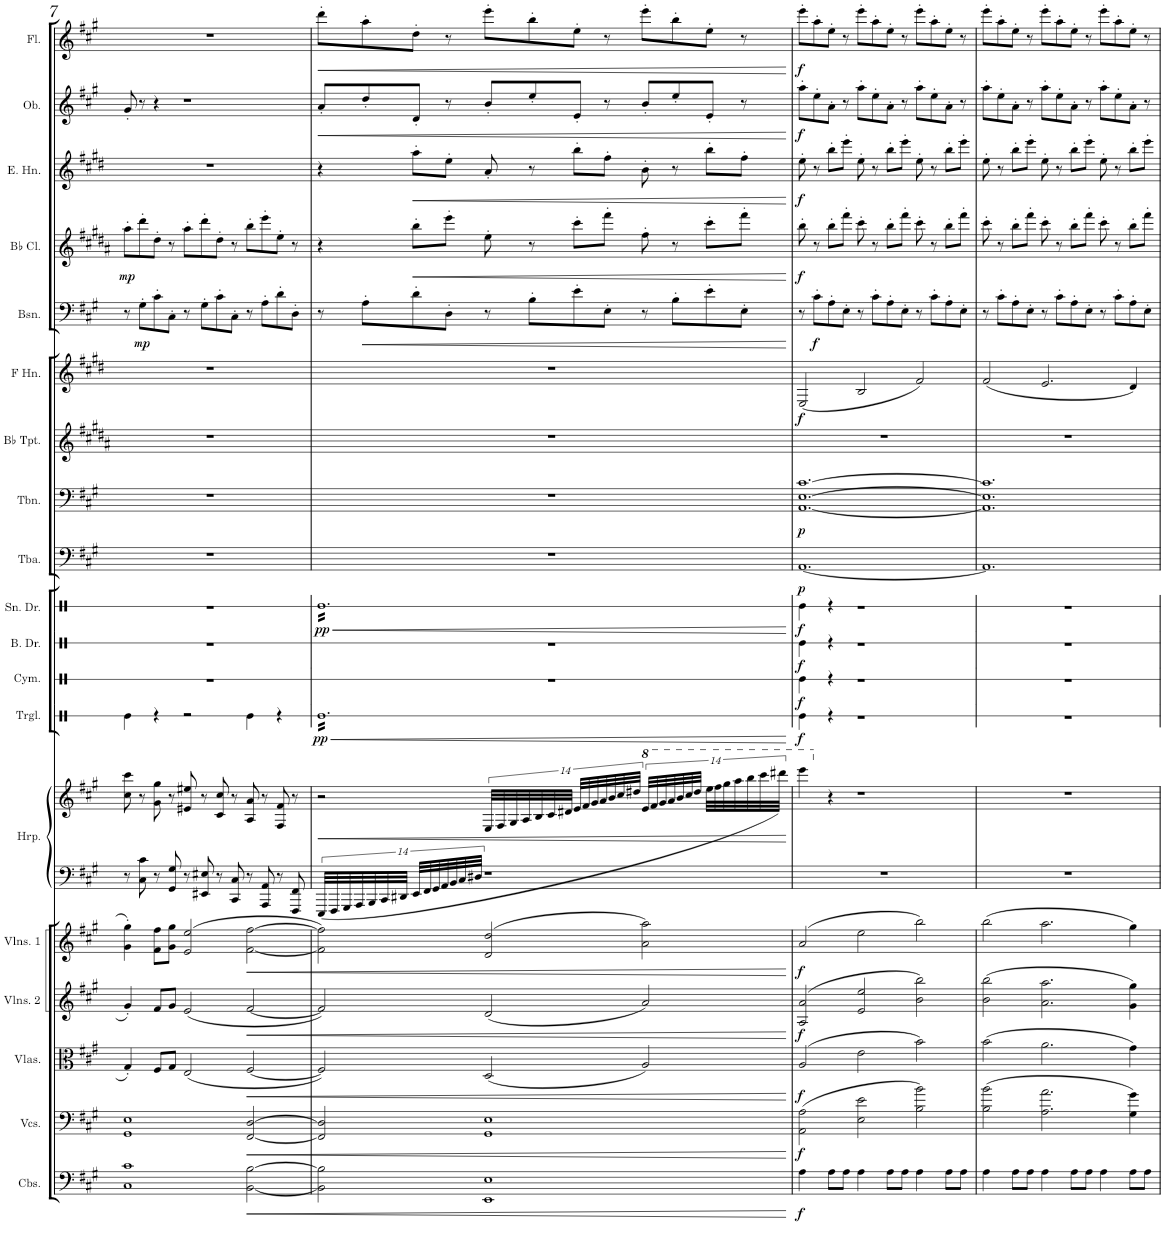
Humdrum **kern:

**kern	**dynam	**kern	**dynam	**kern	**dynam	**kern	**dynam	**kern	**dynam	**kern	**kern	**dynam	**kern	**dynam	**kern	**dynam	**kern	**dynam	**kern	**dynam	**kern	**dynam	**kern	**dynam	**kern	**kern	**dynam	**kern	**dynam	**kern	**dynam	**kern	**dynam	**kern	**dynam	**kern	**dynam
*part19	*part19	*part18	*part18	*part17	*part17	*part16	*part16	*part15	*part15	*part14	*part14	*part14	*part13	*part13	*part12	*part12	*part11	*part11	*part10	*part10	*part9	*part9	*part8	*part8	*part7	*part6	*part6	*part5	*part5	*part4	*part4	*part3	*part3	*part2	*part2	*part1	*part1
*staff20	*staff20	*staff19	*staff19	*staff18	*staff18	*staff17	*staff17	*staff16	*staff16	*staff15	*staff14	*staff14/15	*staff13	*staff13	*staff12	*staff12	*staff11	*staff11	*staff10	*staff10	*staff9	*staff9	*staff8	*staff8	*staff7	*staff6	*staff6	*staff5	*staff5	*staff4	*staff4	*staff3	*staff3	*staff2	*staff2	*staff1	*staff1
*I"Contrabasses	*	*I"Violoncellos	*	*I"Violas	*	*I"Violins 2	*	*I"Violins 1	*	*I"Harp	*	*	*I"Triangle	*	*I"Cymbal	*	*I"Bass Drum	*	*I"Snare Drum	*	*I"Tuba	*	*I"Trombone	*	*I"Bb Trumpet	*I"F Horn	*	*I"Bassoon	*	*I"Bb Clarinet	*	*I"English Horn	*	*I"Oboe	*	*I"Flute	*
*I'Cbs.	*	*I'Vcs.	*	*I'Vlas.	*	*I'Vlns. 2	*	*I'Vlns. 1	*	*I'Hrp.	*	*	*I'Trgl.	*	*I'Cym.	*	*I'B. Dr.	*	*I'Sn. Dr.	*	*I'Tba.	*	*I'Tbn.	*	*I'Bb Tpt.	*I'F Hn.	*	*I'Bsn.	*	*I'Bb Cl.	*	*I'E. Hn.	*	*I'Ob.	*	*I'Fl.	*
!!LO:PB:g=z
*clefF4	*	*clefF4	*	*clefC3	*	*clefG2	*	*clefG2	*	*clefF4	*clefG2	*	*clefX	*	*clefX	*	*clefX	*	*clefX	*	*clefF4	*	*clefF4	*	*clefG2	*clefG2	*	*clefF4	*	*clefG2	*	*clefG2	*	*clefG2	*	*clefG2	*
*Trd7c12	*	*	*	*	*	*	*	*	*	*	*	*	*	*	*	*	*	*	*	*	*	*	*	*	*Trd1c2	*Trd4c7	*	*	*	*Trd1c2	*	*Trd4c7	*	*	*	*	*
*k[f#c#g#]	*	*k[f#c#g#]	*	*k[f#c#g#]	*	*k[f#c#g#]	*	*k[f#c#g#]	*	*k[f#c#g#]	*k[f#c#g#]	*	*k[]	*	*k[]	*	*k[]	*	*k[]	*	*k[f#c#g#]	*	*k[f#c#g#]	*	*k[f#c#g#d#a#]	*k[f#c#g#d#]	*	*k[f#c#g#]	*	*k[f#c#g#d#a#]	*	*k[f#c#g#d#]	*	*k[f#c#g#]	*	*k[f#c#g#]	*
*M3/2	*	*M3/2	*	*M3/2	*	*M3/2	*	*M3/2	*	*M3/2	*M3/2	*	*M3/2	*	*M3/2	*	*M3/2	*	*M3/2	*	*M3/2	*	*M3/2	*	*M3/2	*M3/2	*	*M3/2	*	*M3/2	*	*M3/2	*	*M3/2	*	*M3/2	*
=7	=7	=7	=7	=7	=7	=7	=7	=7	=7	=7	=7	=7	=7	=7	=7	=7	=7	=7	=7	=7	=7	=7	=7	=7	=7	=7	=7	=7	=7	=7	=7	=7	=7	=7	=7	=7	=7
!	!	!	!	!	!	!	!	!	!	!	!	!	!	!	!	!	!	!	!	!	!	!	!	!	!	!	!	!	!	!	!LO:DY:b	!	!	!	!	!	!
1C# 1c#	.	1GG# 1E	.	4G#'/	.	4g#'/	.	4g#\' 4gg#\'	.	8r	8cc#\ 8ccc#\	.	4Re\	.	1.r	.	1.r	.	1.r	.	1.r	.	1.r	.	1.r	1.r	.	8r	.	8aa#'\L	mp	1.r	.	8g#'/	.	1.r	.
!	!	!	!	!	!	!	!	!	!	!	!	!	!	!	!	!	!	!	!	!	!	!	!	!	!	!	!	!	!LO:DY:b	!	!	!	!	!	!	!	!
.	.	.	.	.	.	.	.	.	.	8C#\ 8c#\	8r	.	.	.	.	.	.	.	.	.	.	.	.	.	.	.	.	8G#'\L	mp	8ddd#'\	.	.	.	8r	.	.	.
.	.	.	.	8F#/L	.	8f#/L	.	8f#\ 8ff#\L	.	8r	8g#\ 8gg#\	.	4r	.	.	.	.	.	.	.	.	.	.	.	.	.	.	8c#'\	.	8dd#'\J	.	.	.	4r	.	.	.
.	.	.	.	8G#/J	.	8g#/J	.	8g#\ 8gg#\J	.	8GG#/ 8G#/	8r	.	.	.	.	.	.	.	.	.	.	.	.	.	.	.	.	8C#'\J	.	8r	.	.	.	.	.	.	.
.	.	.	.	(2E/	.	(2e/	.	(2e/ 2ee/	.	8r	8e#X/ 8ee#X/	.	2r	.	.	.	.	.	.	.	.	.	.	.	.	.	.	8r	.	8aa#'\L	.	.	.	1r	.	.	.
.	.	.	.	.	.	.	.	.	.	8EE#X/ 8E#X/	8r	.	.	.	.	.	.	.	.	.	.	.	.	.	.	.	.	8G#'\L	.	8ddd#'\	.	.	.	.	.	.	.
.	.	.	.	.	.	.	.	.	.	8r	8c#/ 8cc#/	.	.	.	.	.	.	.	.	.	.	.	.	.	.	.	.	8c#'\	.	8dd#'\J	.	.	.	.	.	.	.
.	.	.	.	.	.	.	.	.	.	8CC#/ 8C#/	8r	.	.	.	.	.	.	.	.	.	.	.	.	.	.	.	.	8C#'\J	.	8r	.	.	.	.	.	.	.
!	!LO:HP:b	!	!LO:HP:b	!	!LO:HP:b	!	!LO:HP:b	!	!LO:HP:b	!	!	!	!	!	!	!	!	!	!	!	!	!	!	!	!	!	!	!	!	!	!	!	!	!	!	!	!
[2BB\ [2B\	<	[2FF#/ [2D/	<	[2F#/	<	[2f#/	<	[2f#\ [2ff#\	<	8r	8A/ 8a/	.	4Re\	.	.	.	.	.	.	.	.	.	.	.	.	.	.	8r	.	8bb'\L	.	.	.	.	.	.	.
.	.	.	.	.	.	.	.	.	.	8AAA/ 8AA/	8r	.	.	.	.	.	.	.	.	.	.	.	.	.	.	.	.	8A'\L	.	8eee'\	.	.	.	.	.	.	.
.	.	.	.	.	.	.	.	.	.	8r	8F#/ 8f#/	.	4r	.	.	.	.	.	.	.	.	.	.	.	.	.	.	8d'\	.	8ee'\J	.	.	.	.	.	.	.
.	.	.	.	.	.	.	.	.	.	8FFF#/ 8FF#/	8r	.	.	.	.	.	.	.	.	.	.	.	.	.	.	.	.	8D'\J	.	8r	.	.	.	.	.	.	.
=8	=8	=8	=8	=8	=8	=8	=8	=8	=8	=8	=8	=8	=8	=8	=8	=8	=8	=8	=8	=8	=8	=8	=8	=8	=8	=8	=8	=8	=8	=8	=8	=8	=8	=8	=8	=8	=8
!	!	!	!	!	!	!	!	!	!	!	!	!LO:HP:b	!	!LO:HP:b	!	!	!	!	!	!LO:HP:b	!	!	!	!	!	!	!	!	!	!	!	!	!	!	!LO:HP:b	!	!LO:HP:b
!	!	!	!	!	!	!	!	!	!	!	!	!	!	!LO:DY:n=1:b	!	!	!	!	!	!LO:DY:n=1:b	!	!	!	!	!	!	!	!	!	!	!	!	!	!	!	!	!
*	*	*	*	*	*	*	*	*	*	*	*	*	*tremolo	*	*	*	*	*	*	*	*	*	*	*	*	*	*	*	*	*	*	*	*	*	*	*	*
*	*	*	*	*	*	*	*	*	*	*	*	*	*	*	*	*	*	*	*tremolo	*	*	*	*	*	*	*	*	*	*	*	*	*	*	*	*	*	*
2BB\] 2B\]	.	2FF#/] 2D/]	.	2F#/])	.	2f#/])	.	2f#\] 2ff#\])	.	28EEE/LLL	2r	<	16ReLL	< pp	1.r	.	1.r	.	16ReLL	< pp	1.r	.	1.r	.	1.r	1.r	.	8r	.	4r	.	4r	.	8a'/L	<	8ddd'\L	<
.	.	.	.	.	.	.	.	.	.	28FFF#/	.	.	.	.	.	.	.	.	.	.	.	.	.	.	.	.	.	.	.	.	.	.	.	.	.	.	.
.	.	.	.	.	.	.	.	.	.	.	.	.	16Re	.	.	.	.	.	16Re	.	.	.	.	.	.	.	.	.	.	.	.	.	.	.	.	.	.
.	.	.	.	.	.	.	.	.	.	28GGG#/	.	.	.	.	.	.	.	.	.	.	.	.	.	.	.	.	.	.	.	.	.	.	.	.	.	.	.
.	.	.	.	.	.	.	.	.	.	28AAA/	.	.	.	.	.	.	.	.	.	.	.	.	.	.	.	.	.	.	.	.	.	.	.	.	.	.	.
!	!	!	!	!	!	!	!	!	!	!	!	!	!	!	!	!	!	!	!	!	!	!	!	!	!	!	!	!	!LO:HP:b	!	!	!	!	!	!	!	!
.	.	.	.	.	.	.	.	.	.	.	.	.	16Re	.	.	.	.	.	16Re	.	.	.	.	.	.	.	.	8A'\L	<	.	.	.	.	8dd'/	.	8aa'\	.
.	.	.	.	.	.	.	.	.	.	28BBB/	.	.	.	.	.	.	.	.	.	.	.	.	.	.	.	.	.	.	.	.	.	.	.	.	.	.	.
.	.	.	.	.	.	.	.	.	.	28CC#/	.	.	.	.	.	.	.	.	.	.	.	.	.	.	.	.	.	.	.	.	.	.	.	.	.	.	.
.	.	.	.	.	.	.	.	.	.	.	.	.	16Re	.	.	.	.	.	16Re	.	.	.	.	.	.	.	.	.	.	.	.	.	.	.	.	.	.
.	.	.	.	.	.	.	.	.	.	28DD#X/JJJ	.	.	.	.	.	.	.	.	.	.	.	.	.	.	.	.	.	.	.	.	.	.	.	.	.	.	.
!	!	!	!	!	!	!	!	!	!	!	!	!	!	!	!	!	!	!	!	!	!	!	!	!	!	!	!	!	!	!	!LO:HP:b	!	!LO:HP:b	!	!	!	!
.	.	.	.	.	.	.	.	.	.	28EE/LLL	.	.	16Re	.	.	.	.	.	16Re	.	.	.	.	.	.	.	.	8d'\	.	8bb'\L	<	8aa'\L	<	8d'/J	.	8dd'\J	.
.	.	.	.	.	.	.	.	.	.	28FF#/	.	.	.	.	.	.	.	.	.	.	.	.	.	.	.	.	.	.	.	.	.	.	.	.	.	.	.
.	.	.	.	.	.	.	.	.	.	.	.	.	16Re	.	.	.	.	.	16Re	.	.	.	.	.	.	.	.	.	.	.	.	.	.	.	.	.	.
.	.	.	.	.	.	.	.	.	.	28GG#/	.	.	.	.	.	.	.	.	.	.	.	.	.	.	.	.	.	.	.	.	.	.	.	.	.	.	.
.	.	.	.	.	.	.	.	.	.	28AA/	.	.	.	.	.	.	.	.	.	.	.	.	.	.	.	.	.	.	.	.	.	.	.	.	.	.	.
.	.	.	.	.	.	.	.	.	.	.	.	.	16Re	.	.	.	.	.	16Re	.	.	.	.	.	.	.	.	8D'\J	.	8eee'\J	.	8ee'\J	.	8r	.	8r	.
.	.	.	.	.	.	.	.	.	.	28BB/	.	.	.	.	.	.	.	.	.	.	.	.	.	.	.	.	.	.	.	.	.	.	.	.	.	.	.
.	.	.	.	.	.	.	.	.	.	28C#/	.	.	.	.	.	.	.	.	.	.	.	.	.	.	.	.	.	.	.	.	.	.	.	.	.	.	.
.	.	.	.	.	.	.	.	.	.	.	.	.	16Re	.	.	.	.	.	16Re	.	.	.	.	.	.	.	.	.	.	.	.	.	.	.	.	.	.
.	.	.	.	.	.	.	.	.	.	28D#X/JJJ	.	.	.	.	.	.	.	.	.	.	.	.	.	.	.	.	.	.	.	.	.	.	.	.	.	.	.
1EE 1E	.	1GG# 1E	.	(2D/	.	(2d/	.	(2d/ 2dd/	.	1r	28E/LLL	.	16Re	.	.	.	.	.	16Re	.	.	.	.	.	.	.	.	8r	.	8ee'\	.	8a'/	.	8b'/L	.	8eee'\L	.
.	.	.	.	.	.	.	.	.	.	.	28F#/	.	.	.	.	.	.	.	.	.	.	.	.	.	.	.	.	.	.	.	.	.	.	.	.	.	.
.	.	.	.	.	.	.	.	.	.	.	.	.	16Re	.	.	.	.	.	16Re	.	.	.	.	.	.	.	.	.	.	.	.	.	.	.	.	.	.
.	.	.	.	.	.	.	.	.	.	.	28G#/	.	.	.	.	.	.	.	.	.	.	.	.	.	.	.	.	.	.	.	.	.	.	.	.	.	.
.	.	.	.	.	.	.	.	.	.	.	28A/	.	.	.	.	.	.	.	.	.	.	.	.	.	.	.	.	.	.	.	.	.	.	.	.	.	.
.	.	.	.	.	.	.	.	.	.	.	.	.	16Re	.	.	.	.	.	16Re	.	.	.	.	.	.	.	.	8B'\L	.	8r	.	8r	.	8ee'/	.	8bb'\	.
.	.	.	.	.	.	.	.	.	.	.	28B/	.	.	.	.	.	.	.	.	.	.	.	.	.	.	.	.	.	.	.	.	.	.	.	.	.	.
.	.	.	.	.	.	.	.	.	.	.	28c#/	.	.	.	.	.	.	.	.	.	.	.	.	.	.	.	.	.	.	.	.	.	.	.	.	.	.
.	.	.	.	.	.	.	.	.	.	.	.	.	16Re	.	.	.	.	.	16Re	.	.	.	.	.	.	.	.	.	.	.	.	.	.	.	.	.	.
.	.	.	.	.	.	.	.	.	.	.	28d#X/JJJ	.	.	.	.	.	.	.	.	.	.	.	.	.	.	.	.	.	.	.	.	.	.	.	.	.	.
.	.	.	.	.	.	.	.	.	.	.	28e/LLL	.	16Re	.	.	.	.	.	16Re	.	.	.	.	.	.	.	.	8e'\	.	8ccc#'\L	.	8bb'\L	.	8e'/J	.	8ee'\J	.
.	.	.	.	.	.	.	.	.	.	.	28f#/	.	.	.	.	.	.	.	.	.	.	.	.	.	.	.	.	.	.	.	.	.	.	.	.	.	.
.	.	.	.	.	.	.	.	.	.	.	.	.	16Re	.	.	.	.	.	16Re	.	.	.	.	.	.	.	.	.	.	.	.	.	.	.	.	.	.
.	.	.	.	.	.	.	.	.	.	.	28g#/	.	.	.	.	.	.	.	.	.	.	.	.	.	.	.	.	.	.	.	.	.	.	.	.	.	.
.	.	.	.	.	.	.	.	.	.	.	28a/	.	.	.	.	.	.	.	.	.	.	.	.	.	.	.	.	.	.	.	.	.	.	.	.	.	.
.	.	.	.	.	.	.	.	.	.	.	.	.	16Re	.	.	.	.	.	16Re	.	.	.	.	.	.	.	.	8E'\J	.	8fff#'\J	.	8ff#'\J	.	8r	.	8r	.
.	.	.	.	.	.	.	.	.	.	.	28b/	.	.	.	.	.	.	.	.	.	.	.	.	.	.	.	.	.	.	.	.	.	.	.	.	.	.
.	.	.	.	.	.	.	.	.	.	.	28cc#/	.	.	.	.	.	.	.	.	.	.	.	.	.	.	.	.	.	.	.	.	.	.	.	.	.	.
.	.	.	.	.	.	.	.	.	.	.	.	.	16Re	.	.	.	.	.	16Re	.	.	.	.	.	.	.	.	.	.	.	.	.	.	.	.	.	.
.	.	.	.	.	.	.	.	.	.	.	28dd#X/JJJ	.	.	.	.	.	.	.	.	.	.	.	.	.	.	.	.	.	.	.	.	.	.	.	.	.	.
*	*	*	*	*	*	*	*	*	*	*	*8va	*	*	*	*	*	*	*	*	*	*	*	*	*	*	*	*	*	*	*	*	*	*	*	*	*	*
.	.	.	.	2A/)	.	2a/)	.	2a\ 2aa\)	.	.	28ee/LLL	.	16Re	.	.	.	.	.	16Re	.	.	.	.	.	.	.	.	8r	.	8ff#'\	.	8b'\	.	8b'/L	.	8eee'\L	.
.	.	.	.	.	.	.	.	.	.	.	28ff#/	.	.	.	.	.	.	.	.	.	.	.	.	.	.	.	.	.	.	.	.	.	.	.	.	.	.
.	.	.	.	.	.	.	.	.	.	.	.	.	16Re	.	.	.	.	.	16Re	.	.	.	.	.	.	.	.	.	.	.	.	.	.	.	.	.	.
.	.	.	.	.	.	.	.	.	.	.	28gg#/	.	.	.	.	.	.	.	.	.	.	.	.	.	.	.	.	.	.	.	.	.	.	.	.	.	.
.	.	.	.	.	.	.	.	.	.	.	28aa/	.	.	.	.	.	.	.	.	.	.	.	.	.	.	.	.	.	.	.	.	.	.	.	.	.	.
.	.	.	.	.	.	.	.	.	.	.	.	.	16Re	.	.	.	.	.	16Re	.	.	.	.	.	.	.	.	8B'\L	.	8r	.	8r	.	8ee'/	.	8bb'\	.
.	.	.	.	.	.	.	.	.	.	.	28bb/	.	.	.	.	.	.	.	.	.	.	.	.	.	.	.	.	.	.	.	.	.	.	.	.	.	.
.	.	.	.	.	.	.	.	.	.	.	28ccc#/	.	.	.	.	.	.	.	.	.	.	.	.	.	.	.	.	.	.	.	.	.	.	.	.	.	.
.	.	.	.	.	.	.	.	.	.	.	.	.	16Re	.	.	.	.	.	16Re	.	.	.	.	.	.	.	.	.	.	.	.	.	.	.	.	.	.
.	.	.	.	.	.	.	.	.	.	.	28ddd#/JJJ	.	.	.	.	.	.	.	.	.	.	.	.	.	.	.	.	.	.	.	.	.	.	.	.	.	.
.	.	.	.	.	.	.	.	.	.	.	28eee\LLL	.	16Re	.	.	.	.	.	16Re	.	.	.	.	.	.	.	.	8e'\	.	8ccc#'\L	.	8bb'\L	.	8e'/J	.	8ee'\J	.
.	.	.	.	.	.	.	.	.	.	.	28fff#\	.	.	.	.	.	.	.	.	.	.	.	.	.	.	.	.	.	.	.	.	.	.	.	.	.	.
.	.	.	.	.	.	.	.	.	.	.	.	.	16Re	.	.	.	.	.	16Re	.	.	.	.	.	.	.	.	.	.	.	.	.	.	.	.	.	.
.	.	.	.	.	.	.	.	.	.	.	28ggg#\	.	.	.	.	.	.	.	.	.	.	.	.	.	.	.	.	.	.	.	.	.	.	.	.	.	.
.	.	.	.	.	.	.	.	.	.	.	28aaa\	.	.	.	.	.	.	.	.	.	.	.	.	.	.	.	.	.	.	.	.	.	.	.	.	.	.
.	.	.	.	.	.	.	.	.	.	.	.	.	16Re	.	.	.	.	.	16Re	.	.	.	.	.	.	.	.	8E'\J	.	8fff#'\J	.	8ff#'\J	.	8r	.	8r	.
.	.	.	.	.	.	.	.	.	.	.	28bbb\	.	.	.	.	.	.	.	.	.	.	.	.	.	.	.	.	.	.	.	.	.	.	.	.	.	.
.	.	.	.	.	.	.	.	.	.	.	28cccc#\	.	.	.	.	.	.	.	.	.	.	.	.	.	.	.	.	.	.	.	.	.	.	.	.	.	.
.	.	.	.	.	.	.	.	.	.	.	.	.	16ReJJ	.	.	.	.	.	16ReJJ	.	.	.	.	.	.	.	.	.	.	.	.	.	.	.	.	.	.
*	*	*	*	*	*	*	*	*	*	*	*	*	*	*	*	*	*	*	*Xtremolo	*	*	*	*	*	*	*	*	*	*	*	*	*	*	*	*	*	*
*	*	*	*	*	*	*	*	*	*	*	*	*	*Xtremolo	*	*	*	*	*	*	*	*	*	*	*	*	*	*	*	*	*	*	*	*	*	*	*	*
.	.	.	.	.	.	.	.	.	.	.	(28dddd#X\JJJ	.	.	.	.	.	.	.	.	.	.	.	.	.	.	.	.	.	.	.	.	.	.	.	.	.	.
.	[	.	[	.	[	.	[	.	[	.	.	[	.	[	.	.	.	.	.	[	.	.	.	.	.	.	.	.	[	.	[	.	[	.	[	.	[
=9	=9	=9	=9	=9	=9	=9	=9	=9	=9	=9	=9	=9	=9	=9	=9	=9	=9	=9	=9	=9	=9	=9	=9	=9	=9	=9	=9	=9	=9	=9	=9	=9	=9	=9	=9	=9	=9
!	!LO:DY:b	!	!LO:DY:b	!	!LO:DY:b	!	!LO:DY:b	!	!LO:DY:b	!	!	!	!	!LO:DY:b	!	!LO:DY:b	!	!LO:DY:b	!	!LO:DY:b	!	!LO:DY:b	!	!LO:DY:b	!	!	!LO:DY:b	!	!	!	!LO:DY:b	!	!LO:DY:b	!	!LO:DY:b	!	!LO:DY:b
4A\	f	(2AA\ 2A\	f	(2A/	f	(2A/ 2a/	f	(2a/	f	1.r	4eeee\	.	4Re\	f	4Re\	f	4Re\	f	4Re\	f	[1.AA	p	[1.AA [1.E [1.c#	p	1.r	(2E/	f	8r	.	8bb'\	f	8ee'\	f	8aa'\L	f	8eee'\L	f
!	!	!	!	!	!	!	!	!	!	!	!	!	!	!	!	!	!	!	!	!	!	!	!	!	!	!	!	!	!LO:DY:b	!	!	!	!	!	!	!	!
.	.	.	.	.	.	.	.	.	.	.	.	.	.	.	.	.	.	.	.	.	.	.	.	.	.	.	.	8c#'\L	f	8r	.	8r	.	8ee'\	.	8aa'\	.
*	*	*	*	*	*	*	*	*	*	*	*X8va	*	*	*	*	*	*	*	*	*	*	*	*	*	*	*	*	*	*	*	*	*	*	*	*	*	*
8A\L	.	.	.	.	.	.	.	.	.	.	4r	.	4r	.	4r	.	4r	.	4r	.	.	.	.	.	.	.	.	8A'\	.	8bb'\L	.	8bb'\L	.	8a'\J	.	8ee'\J	.
8A\J	.	.	.	.	.	.	.	.	.	.	.	.	.	.	.	.	.	.	.	.	.	.	.	.	.	.	.	8E'\J	.	8fff#'\J	.	8eee'\J	.	8r	.	8r	.
4A\	.	2E\ 2e\	.	2e\	.	2e/ 2ee/	.	2ee\	.	.	1r	.	1r	.	1r	.	1r	.	1r	.	.	.	.	.	.	2B/	.	8r	.	8ccc#'\	.	8ee'\	.	8aa'\L	.	8eee'\L	.
.	.	.	.	.	.	.	.	.	.	.	.	.	.	.	.	.	.	.	.	.	.	.	.	.	.	.	.	8c#'\L	.	8r	.	8r	.	8ee'\	.	8aa'\	.
8A\L	.	.	.	.	.	.	.	.	.	.	.	.	.	.	.	.	.	.	.	.	.	.	.	.	.	.	.	8A'\	.	8bb'\L	.	8bb'\L	.	8a'\J	.	8ee'\J	.
8A\J	.	.	.	.	.	.	.	.	.	.	.	.	.	.	.	.	.	.	.	.	.	.	.	.	.	.	.	8E'\J	.	8fff#'\J	.	8eee'\J	.	8r	.	8r	.
4A\	.	2B\ 2b\)	.	2b\)	.	2b\ 2bb\)	.	2bb\)	.	.	.	.	.	.	.	.	.	.	.	.	.	.	.	.	.	2f#/)	.	8r	.	8ccc#'\	.	8ee'\	.	8aa'\L	.	8eee'\L	.
.	.	.	.	.	.	.	.	.	.	.	.	.	.	.	.	.	.	.	.	.	.	.	.	.	.	.	.	8c#'\L	.	8r	.	8r	.	8ee'\	.	8aa'\	.
8A\L	.	.	.	.	.	.	.	.	.	.	.	.	.	.	.	.	.	.	.	.	.	.	.	.	.	.	.	8A'\	.	8bb'\L	.	8bb'\L	.	8a'\J	.	8ee'\J	.
8A\J	.	.	.	.	.	.	.	.	.	.	.	.	.	.	.	.	.	.	.	.	.	.	.	.	.	.	.	8E'\J	.	8fff#'\J	.	8eee'\J	.	8r	.	8r	.
=10	=10	=10	=10	=10	=10	=10	=10	=10	=10	=10	=10	=10	=10	=10	=10	=10	=10	=10	=10	=10	=10	=10	=10	=10	=10	=10	=10	=10	=10	=10	=10	=10	=10	=10	=10	=10	=10
4A\	.	(2B\ 2b\	.	(2b\	.	(2b\ 2bb\	.	(2bb\	.	1.r	1.r	.	1.r	.	1.r	.	1.r	.	1.r	.	1.AA]	.	1.AA] 1.E] 1.c#]	.	1.r	(2f#/	.	8r	.	8ccc#'\	.	8ee'\	.	8aa'\L	.	8eee'\L	.
.	.	.	.	.	.	.	.	.	.	.	.	.	.	.	.	.	.	.	.	.	.	.	.	.	.	.	.	8c#'\L	.	8r	.	8r	.	8ee'\	.	8aa'\	.
8A\L	.	.	.	.	.	.	.	.	.	.	.	.	.	.	.	.	.	.	.	.	.	.	.	.	.	.	.	8A'\	.	8bb'\L	.	8bb'\L	.	8a'\J	.	8ee'\J	.
8A\J	.	.	.	.	.	.	.	.	.	.	.	.	.	.	.	.	.	.	.	.	.	.	.	.	.	.	.	8E'\J	.	8fff#'\J	.	8eee'\J	.	8r	.	8r	.
4A\	.	2.A\ 2.a\	.	2.a\	.	2.a\ 2.aa\	.	2.aa\	.	.	.	.	.	.	.	.	.	.	.	.	.	.	.	.	.	2.e/	.	8r	.	8ccc#'\	.	8ee'\	.	8aa'\L	.	8eee'\L	.
.	.	.	.	.	.	.	.	.	.	.	.	.	.	.	.	.	.	.	.	.	.	.	.	.	.	.	.	8c#'\L	.	8r	.	8r	.	8ee'\	.	8aa'\	.
8A\L	.	.	.	.	.	.	.	.	.	.	.	.	.	.	.	.	.	.	.	.	.	.	.	.	.	.	.	8A'\	.	8bb'\L	.	8bb'\L	.	8a'\J	.	8ee'\J	.
8A\J	.	.	.	.	.	.	.	.	.	.	.	.	.	.	.	.	.	.	.	.	.	.	.	.	.	.	.	8E'\J	.	8fff#'\J	.	8eee'\J	.	8r	.	8r	.
4A\	.	.	.	.	.	.	.	.	.	.	.	.	.	.	.	.	.	.	.	.	.	.	.	.	.	.	.	8r	.	8ccc#'\	.	8ee'\	.	8aa'\L	.	8eee'\L	.
.	.	.	.	.	.	.	.	.	.	.	.	.	.	.	.	.	.	.	.	.	.	.	.	.	.	.	.	8c#'\L	.	8r	.	8r	.	8ee'\	.	8aa'\	.
8A\L	.	4G#\ 4g#\)	.	4g#\)	.	4g#\ 4gg#\)	.	4gg#\)	.	.	.	.	.	.	.	.	.	.	.	.	.	.	.	.	.	4d#/)	.	8A'\	.	8bb'\L	.	8bb'\L	.	8a'\J	.	8ee'\J	.
8A\J	.	.	.	.	.	.	.	.	.	.	.	.	.	.	.	.	.	.	.	.	.	.	.	.	.	.	.	8E'\J	.	8fff#'\J	.	8eee'\J	.	8r	.	8r	.
=	=	=	=	=	=	=	=	=	=	=	=	=	=	=	=	=	=	=	=	=	=	=	=	=	=	=	=	=	=	=	=	=	=	=	=	=	=
*-	*-	*-	*-	*-	*-	*-	*-	*-	*-	*-	*-	*-	*-	*-	*-	*-	*-	*-	*-	*-	*-	*-	*-	*-	*-	*-	*-	*-	*-	*-	*-	*-	*-	*-	*-	*-	*-
